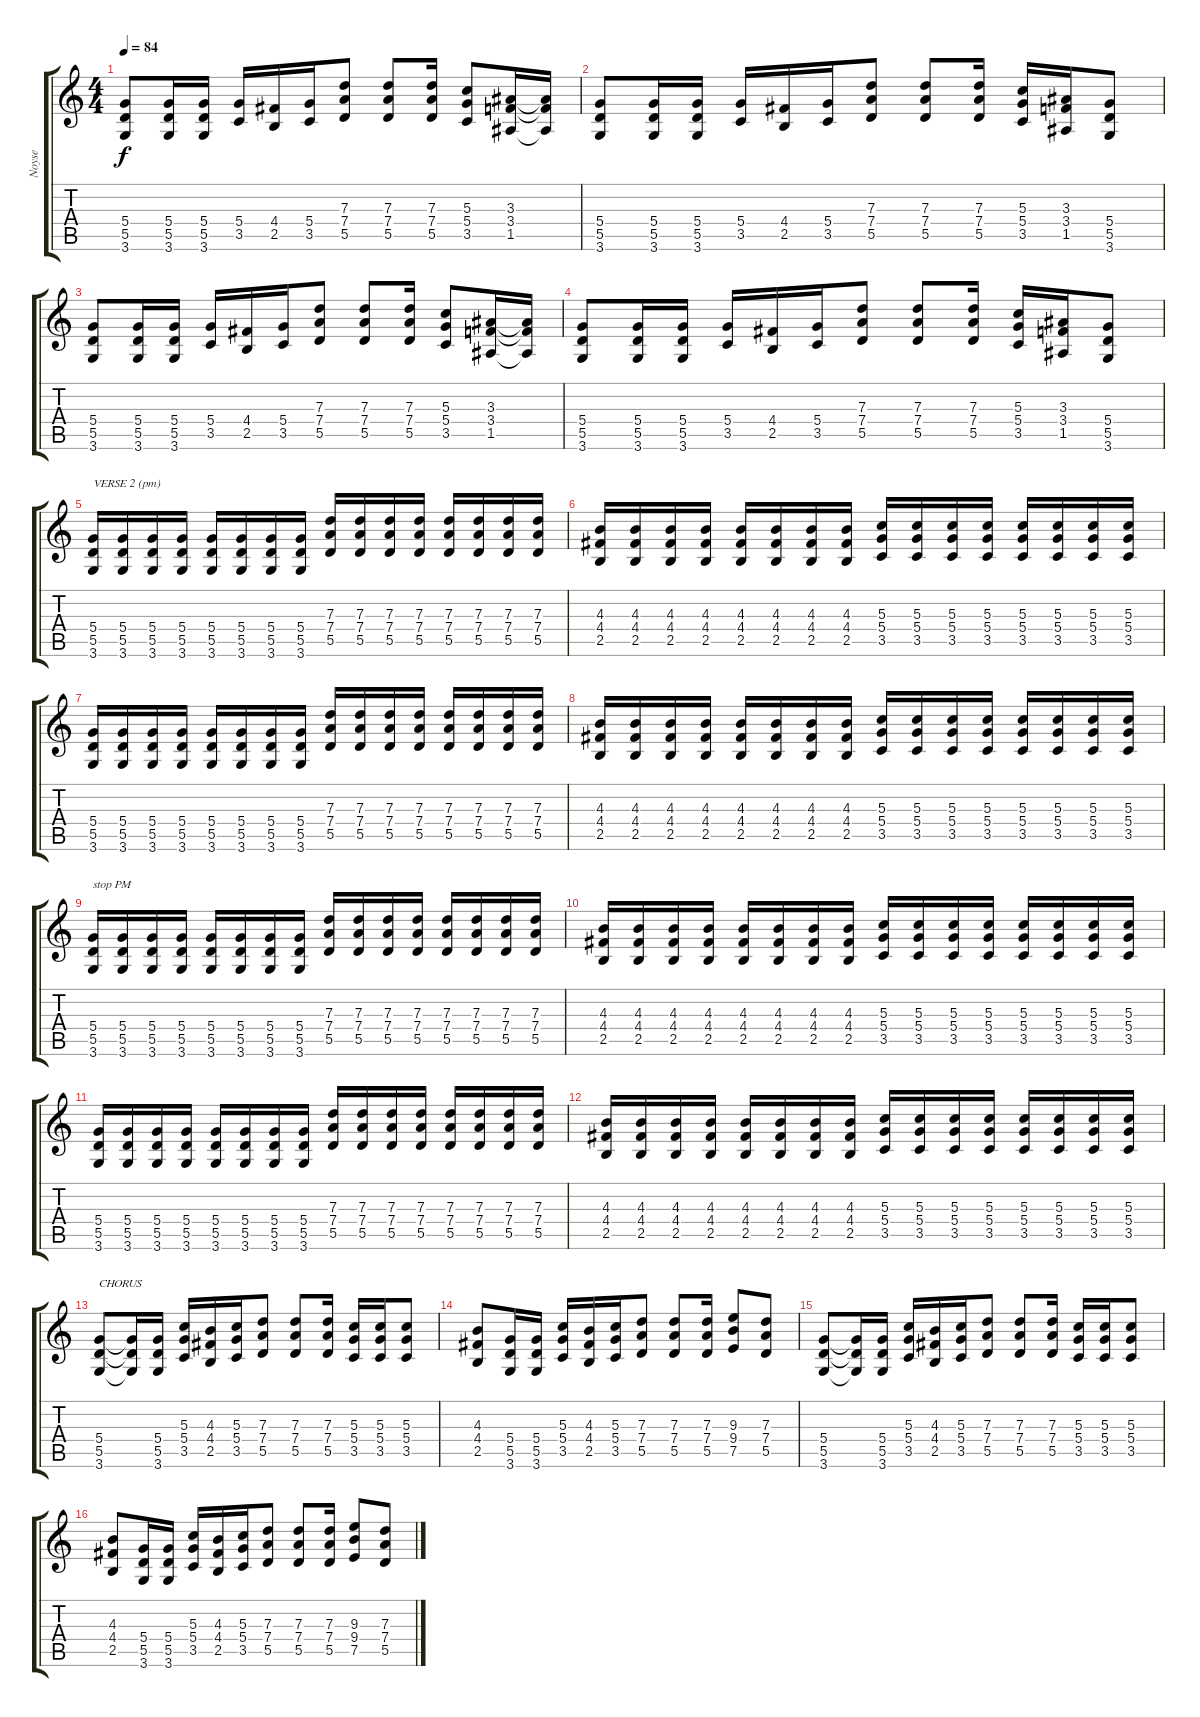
\track ("Noyse" "Noyse") {instrument distortionguitar}
\staff {score tabs}
\tuning (E4 B3 G3 D3 A2 E2) {hide}
\ts (4 4)
\tempo 84
\clef g2
\ks c
(5.4 5.5 3.6).8{dy f volume 12} (5.4 5.5 3.6).16 (5.4 5.5 3.6).16 (5.4 3.5).16 (4.4 2.5).16 (5.4 3.5).16 (7.3 7.4 5.5).8 (7.3 7.4 5.5).8 (7.3 7.4 5.5).16 (5.3 5.4 3.5).8 (3.3 3.4 1.5).16 (3.3{t} 3.4{t} 1.5{t}).16 |
(5.4 5.5 3.6).8 (5.4 5.5 3.6).16 (5.4 5.5 3.6).16 (5.4 3.5).16 (4.4 2.5).16 (5.4 3.5).16 (7.3 7.4 5.5).8 (7.3 7.4 5.5).8 (7.3 7.4 5.5).16 (5.3 5.4 3.5).16 (3.3 3.4 1.5).16 (5.4 5.5 3.6).8 |
(5.4 5.5 3.6).8 (5.4 5.5 3.6).16 (5.4 5.5 3.6).16 (5.4 3.5).16 (4.4 2.5).16 (5.4 3.5).16 (7.3 7.4 5.5).8 (7.3 7.4 5.5).8 (7.3 7.4 5.5).16 (5.3 5.4 3.5).8 (3.3 3.4 1.5).16 (3.3{t} 3.4{t} 1.5{t}).16 |
(5.4 5.5 3.6).8 (5.4 5.5 3.6).16 (5.4 5.5 3.6).16 (5.4 3.5).16 (4.4 2.5).16 (5.4 3.5).16 (7.3 7.4 5.5).8 (7.3 7.4 5.5).8 (7.3 7.4 5.5).16 (5.3 5.4 3.5).16 (3.3 3.4 1.5).16 (5.4 5.5 3.6).8 |
(5.4 5.5 3.6).16{txt "VERSE 2 (pm)" volume 10 instrument electricguitarmuted} (5.4 5.5 3.6).16 (5.4 5.5 3.6).16 (5.4 5.5 3.6).16 (5.4 5.5 3.6).16 (5.4 5.5 3.6).16 (5.4 5.5 3.6).16 (5.4 5.5 3.6).16 (7.3 7.4 5.5).16 (7.3 7.4 5.5).16 (7.3 7.4 5.5).16 (7.3 7.4 5.5).16 (7.3 7.4 5.5).16 (7.3 7.4 5.5).16 (7.3 7.4 5.5).16 (7.3 7.4 5.5).16 |
(4.3 4.4 2.5).16 (4.3 4.4 2.5).16 (4.3 4.4 2.5).16 (4.3 4.4 2.5).16 (4.3 4.4 2.5).16 (4.3 4.4 2.5).16 (4.3 4.4 2.5).16 (4.3 4.4 2.5).16 (5.3 5.4 3.5).16 (5.3 5.4 3.5).16 (5.3 5.4 3.5).16 (5.3 5.4 3.5).16 (5.3 5.4 3.5).16 (5.3 5.4 3.5).16 (5.3 5.4 3.5).16 (5.3 5.4 3.5).16 |
(5.4 5.5 3.6).16 (5.4 5.5 3.6).16 (5.4 5.5 3.6).16 (5.4 5.5 3.6).16 (5.4 5.5 3.6).16 (5.4 5.5 3.6).16 (5.4 5.5 3.6).16 (5.4 5.5 3.6).16 (7.3 7.4 5.5).16 (7.3 7.4 5.5).16 (7.3 7.4 5.5).16 (7.3 7.4 5.5).16 (7.3 7.4 5.5).16 (7.3 7.4 5.5).16 (7.3 7.4 5.5).16 (7.3 7.4 5.5).16 |
(4.3 4.4 2.5).16 (4.3 4.4 2.5).16 (4.3 4.4 2.5).16 (4.3 4.4 2.5).16 (4.3 4.4 2.5).16 (4.3 4.4 2.5).16 (4.3 4.4 2.5).16 (4.3 4.4 2.5).16 (5.3 5.4 3.5).16 (5.3 5.4 3.5).16 (5.3 5.4 3.5).16 (5.3 5.4 3.5).16 (5.3 5.4 3.5).16 (5.3 5.4 3.5).16 (5.3 5.4 3.5).16 (5.3 5.4 3.5).16 |
(5.4 5.5 3.6).16{txt "stop PM" instrument distortionguitar} (5.4 5.5 3.6).16 (5.4 5.5 3.6).16 (5.4 5.5 3.6).16 (5.4 5.5 3.6).16 (5.4 5.5 3.6).16 (5.4 5.5 3.6).16 (5.4 5.5 3.6).16 (7.3 7.4 5.5).16 (7.3 7.4 5.5).16 (7.3 7.4 5.5).16 (7.3 7.4 5.5).16 (7.3 7.4 5.5).16 (7.3 7.4 5.5).16 (7.3 7.4 5.5).16 (7.3 7.4 5.5).16 |
(4.3 4.4 2.5).16 (4.3 4.4 2.5).16 (4.3 4.4 2.5).16 (4.3 4.4 2.5).16 (4.3 4.4 2.5).16 (4.3 4.4 2.5).16 (4.3 4.4 2.5).16 (4.3 4.4 2.5).16 (5.3 5.4 3.5).16 (5.3 5.4 3.5).16 (5.3 5.4 3.5).16 (5.3 5.4 3.5).16 (5.3 5.4 3.5).16 (5.3 5.4 3.5).16 (5.3 5.4 3.5).16 (5.3 5.4 3.5).16 |
(5.4 5.5 3.6).16 (5.4 5.5 3.6).16 (5.4 5.5 3.6).16 (5.4 5.5 3.6).16 (5.4 5.5 3.6).16 (5.4 5.5 3.6).16 (5.4 5.5 3.6).16 (5.4 5.5 3.6).16 (7.3 7.4 5.5).16 (7.3 7.4 5.5).16 (7.3 7.4 5.5).16 (7.3 7.4 5.5).16 (7.3 7.4 5.5).16 (7.3 7.4 5.5).16 (7.3 7.4 5.5).16 (7.3 7.4 5.5).16 |
(4.3 4.4 2.5).16 (4.3 4.4 2.5).16 (4.3 4.4 2.5).16 (4.3 4.4 2.5).16 (4.3 4.4 2.5).16 (4.3 4.4 2.5).16 (4.3 4.4 2.5).16 (4.3 4.4 2.5).16 (5.3 5.4 3.5).16 (5.3 5.4 3.5).16 (5.3 5.4 3.5).16 (5.3 5.4 3.5).16 (5.3 5.4 3.5).16 (5.3 5.4 3.5).16 (5.3 5.4 3.5).16 (5.3 5.4 3.5).16 |
(5.4 5.5 3.6).8{txt "CHORUS"} (5.4{t} 5.5{t} 3.6{t}).16 (5.4 5.5 3.6).16 (5.3 5.4 3.5).16 (4.3 4.4 2.5).16 (5.3 5.4 3.5).16 (7.3 7.4 5.5).8 (7.3 7.4 5.5).8 (7.3 7.4 5.5).16 (5.3 5.4 3.5).16 (5.3 5.4 3.5).16 (5.3 5.4 3.5).8 |
(4.3 4.4 2.5).8 (5.4 5.5 3.6).16 (5.4 5.5 3.6).16 (5.3 5.4 3.5).16 (4.3 4.4 2.5).16 (5.3 5.4 3.5).16 (7.3 7.4 5.5).8 (7.3 7.4 5.5).8 (7.3 7.4 5.5).16 (9.3 9.4 7.5).8 (7.3 7.4 5.5).8 |
(5.4 5.5 3.6).8 (5.4{t} 5.5{t} 3.6{t}).16 (5.4 5.5 3.6).16 (5.3 5.4 3.5).16 (4.3 4.4 2.5).16 (5.3 5.4 3.5).16 (7.3 7.4 5.5).8 (7.3 7.4 5.5).8 (7.3 7.4 5.5).16 (5.3 5.4 3.5).16 (5.3 5.4 3.5).16 (5.3 5.4 3.5).8 |
(4.3 4.4 2.5).8 (5.4 5.5 3.6).16 (5.4 5.5 3.6).16 (5.3 5.4 3.5).16 (4.3 4.4 2.5).16 (5.3 5.4 3.5).16 (7.3 7.4 5.5).8 (7.3 7.4 5.5).8 (7.3 7.4 5.5).16 (9.3 9.4 7.5).8 (7.3 7.4 5.5).8
